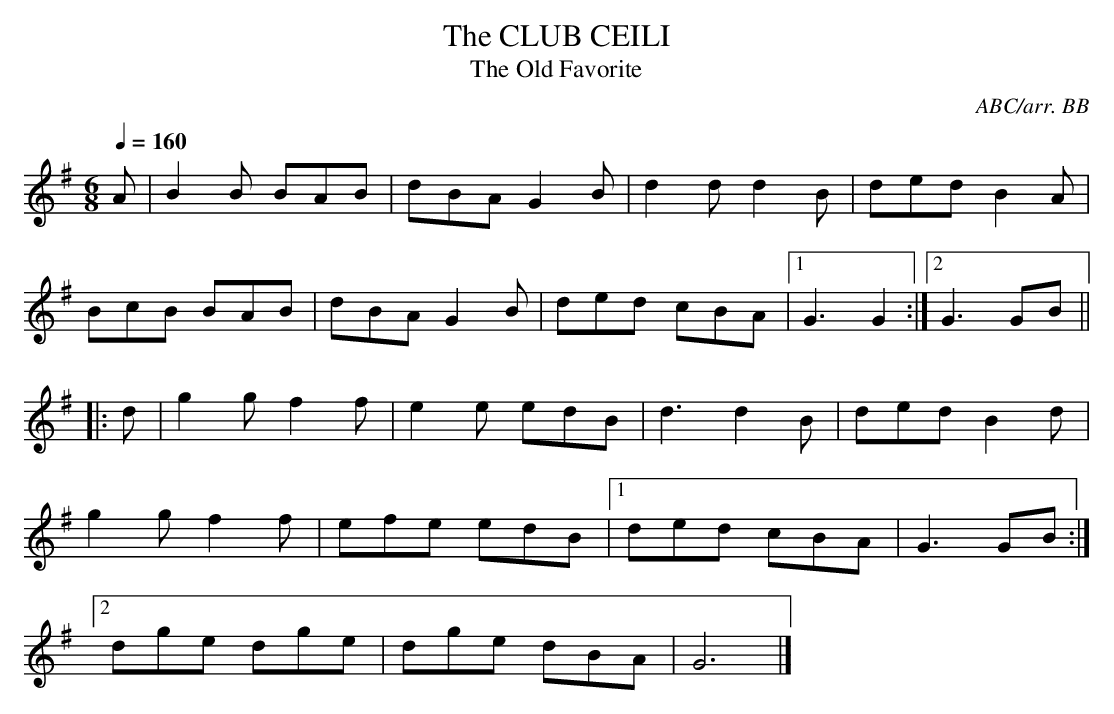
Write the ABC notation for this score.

X:1
T:CLUB CEILI, The
T:The Old Favorite
C:ABC/arr. BB
M:6/8
L:1/8
Q:1/4=160
K:G
A|B2B BAB|dBA G2B|d2d d2B|ded B2A|
BcB BAB|dBA G2B|ded cBA|1 G3 G2:|2 G3 GB||
|:d|g2g f2f|e2e edB|d3 d2B|ded B2d|
g2g f2f|efe edB|1ded cBA|G3 GB :|
[2 dge dge|dge dBA|G6|]
